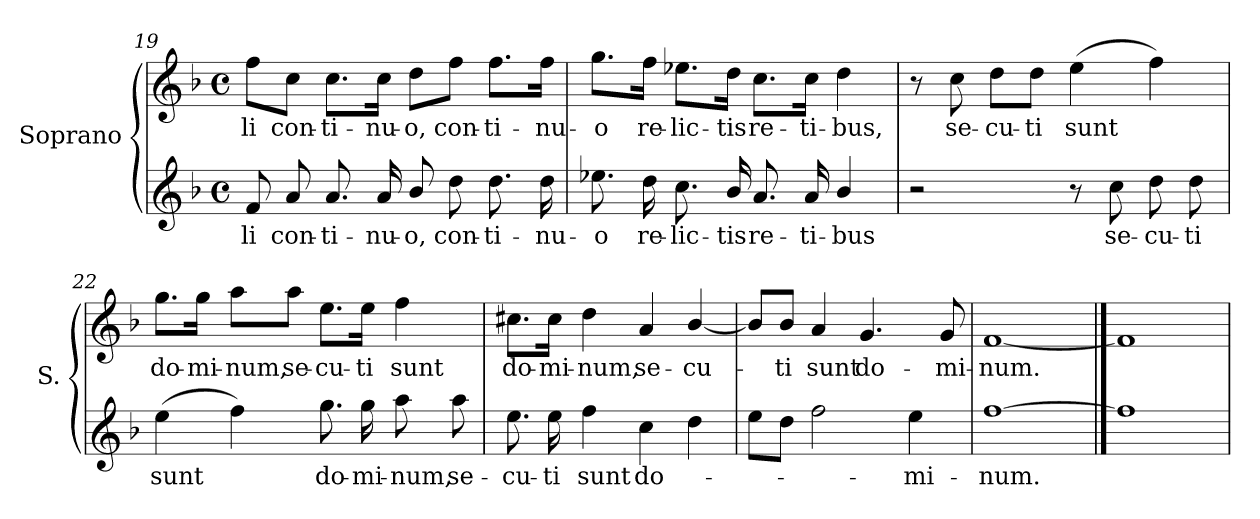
**kern	**text	**kern	**text
*part2	*part2	*part1	*part1
*staff2	*staff2	*staff1	*staff1
*I"Soprano	*	*I"Soprano	*
*I'S.	*	*I'S.	*
*clefG2	*	*clefG2	*
*k[b-]	*	*k[b-]	*
*F:	*	*F:	*
*M4/4	*	*M4/4	*
*met(c)	*	*met(c)	*
=19	=19	=19	=19
!	!LO:LY:b:color=#000000	!	!
!	!	!	!LO:LY:b:color=#000000
8fi/	-li	8ffi\L	-li
!	!LO:LY:b:color=#000000	!	!
!	!	!	!LO:LY:b:color=#000000
8ai/	con-	8cci\J	con-
!	!LO:LY:b:color=#000000	!	!
!	!	!	!LO:LY:b:color=#000000
8.ai/	-ti-	8.cci\L	-ti-
!	!LO:LY:b:color=#000000	!	!
!	!	!	!LO:LY:b:color=#000000
16ai/	-nu-	16cci\Jk	-nu-
!	!LO:LY:b:color=#000000	!	!
!	!	!	!LO:LY:b:color=#000000
8b-i/	-o,	8ddi\L	-o,
!	!LO:LY:b:color=#000000	!	!
!	!	!	!LO:LY:b:color=#000000
8ddi\	con-	8ffi\J	con-
!	!LO:LY:b:color=#000000	!	!
!	!	!	!LO:LY:b:color=#000000
8.ddi\	-ti-	8.ffi\L	-ti-
!	!LO:LY:b:color=#000000	!	!
!	!	!	!LO:LY:b:color=#000000
16ddi\	-nu-	16ffi\Jk	-nu-
=20	=20	=20	=20
!	!LO:LY:b:color=#000000	!	!
!	!	!	!LO:LY:b:color=#000000
8.ee-Xi\	-o	8.ggi\L	-o
!	!LO:LY:b:color=#000000	!	!
!	!	!	!LO:LY:b:color=#000000
16ddi\	re-	16ffi\Jk	re-
!	!LO:LY:b:color=#000000	!	!
!	!	!	!LO:LY:b:color=#000000
8.cci\	-lic-	8.ee-Xi\L	-lic-
!	!LO:LY:b:color=#000000	!	!
!	!	!	!LO:LY:b:color=#000000
16b-i/	-tis	16ddi\Jk	-tis
!	!LO:LY:b:color=#000000	!	!
!	!	!	!LO:LY:b:color=#000000
8.ai/	re-	8.cci\L	re-
!	!LO:LY:b:color=#000000	!	!
!	!	!	!LO:LY:b:color=#000000
16ai/	-ti-	16cci\Jk	-ti-
!	!LO:LY:b:color=#000000	!	!
!	!	!	!LO:LY:b:color=#000000
4b-i/	-bus	4ddi\	-bus,
!!LO:LB:g=z
=21	=21	=21	=21
2r	.	8r	.
!	!	!	!LO:LY:b:color=#000000
.	.	8cci\	se-
!	!	!	!LO:LY:b:color=#000000
.	.	8ddi\L	-cu-
!	!	!	!LO:LY:b:color=#000000
.	.	8ddi\J	-ti
!	!	!	!LO:LY:b:color=#000000
8r	.	(4eei\	sunt
!	!LO:LY:b:color=#000000	!	!
8cci\	se-	.	.
!	!LO:LY:b:color=#000000	!	!
8ddi\	-cu-	4ffi\)	.
!	!LO:LY:b:color=#000000	!	!
8ddi\	-ti	.	.
=22	=22	=22	=22
!	!LO:LY:b:color=#000000	!	!
!	!	!	!LO:LY:b:color=#000000
(4eei\	sunt	8.ggi\L	do-
!	!	!	!LO:LY:b:color=#000000
.	.	16ggi\Jk	-mi-
!	!	!	!LO:LY:b:color=#000000
4ffi\)	.	8aai\L	-num,
!	!	!	!LO:LY:b:color=#000000
.	.	8aai\J	se-
!	!LO:LY:b:color=#000000	!	!
!	!	!	!LO:LY:b:color=#000000
8.ggi\	do-	8.eei\L	-cu-
!	!LO:LY:b:color=#000000	!	!
!	!	!	!LO:LY:b:color=#000000
16ggi\	-mi-	16eei\Jk	-ti
!	!LO:LY:b:color=#000000	!	!
!	!	!	!LO:LY:b:color=#000000
8aai\	-num,	4ffi\	sunt
!	!LO:LY:b:color=#000000	!	!
8aai\	se-	.	.
=23	=23	=23	=23
!	!LO:LY:b:color=#000000	!	!
!	!	!	!LO:LY:b:color=#000000
8.eei\	-cu-	8.cc#Xi\L	do-
!	!LO:LY:b:color=#000000	!	!
!	!	!	!LO:LY:b:color=#000000
16eei\	-ti	16cc#i\Jk	-mi-
!	!LO:LY:b:color=#000000	!	!
!	!	!	!LO:LY:b:color=#000000
4ffi\	sunt	4ddi\	-num,
!	!LO:LY:b:color=#000000	!	!
!	!	!	!LO:LY:b:color=#000000
4cci\	do-	4ai/	se-
!	!	!	!LO:LY:b:color=#000000
4ddi\	.	[4b-i/	-cu-
=24	=24	=24	=24
8eei\L	.	8b-i/L]	.
!	!	!	!LO:LY:b:color=#000000
8ddi\J	.	8b-i/J	-ti
!	!	!	!LO:LY:b:color=#000000
2ffi\	.	4ai/	sunt
!	!	!	!LO:LY:b:color=#000000
.	.	4.gi/	do-
!	!LO:LY:b:color=#000000	!	!
4eei\	-mi-	.	.
!	!	!	!LO:LY:b:color=#000000
.	.	8gi/	-mi-
=25	=25	=25	=25
!	!LO:LY:b:color=#000000	!	!
!	!	!	!LO:LY:b:color=#000000
[1ffi	-num.	[1fi	-num.
==26	==26	==26	==26
1ffi]	.	1fi]	.
=	=	=	=
*-	*-	*-	*-
